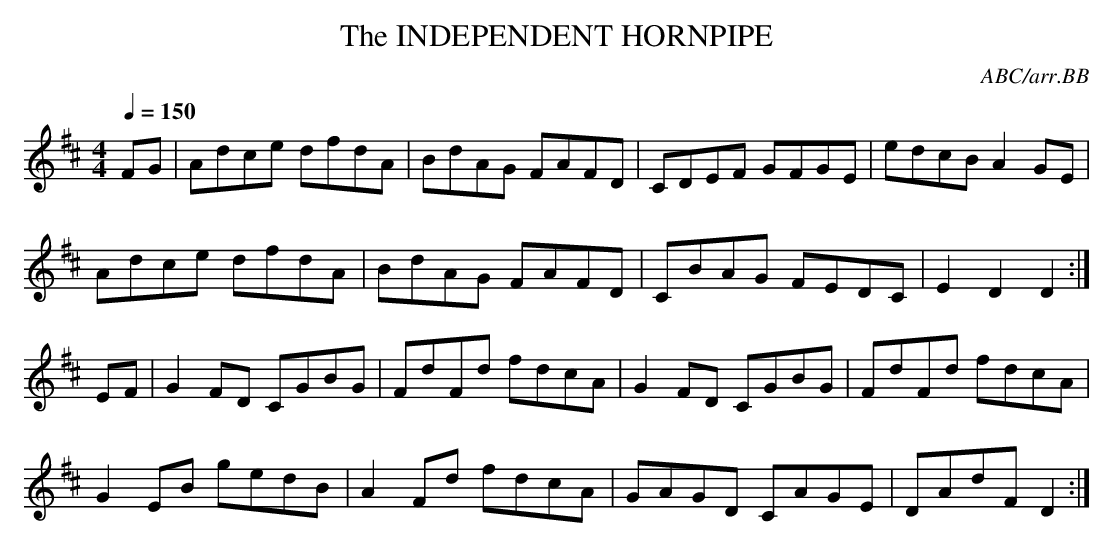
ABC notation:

X:1
T:INDEPENDENT HORNPIPE, The
C:ABC/arr.BB
L:1/8 % cut & multiple triplets
M:4/4
Q:1/4=150
K:D % source key = F
FG|Adce dfdA|BdAG FAFD|CDEF GFGE|edcB A2GE|
Adce dfdA|BdAG FAFD|CBAG FEDC|E2 D2 D2 :|
EF|G2FD CGBG|FdFd fdcA|G2FD CGBG|FdFd fdcA|
G2EB gedB|A2Fd fdcA|GAGD CAGE|DAdF D2 :|
